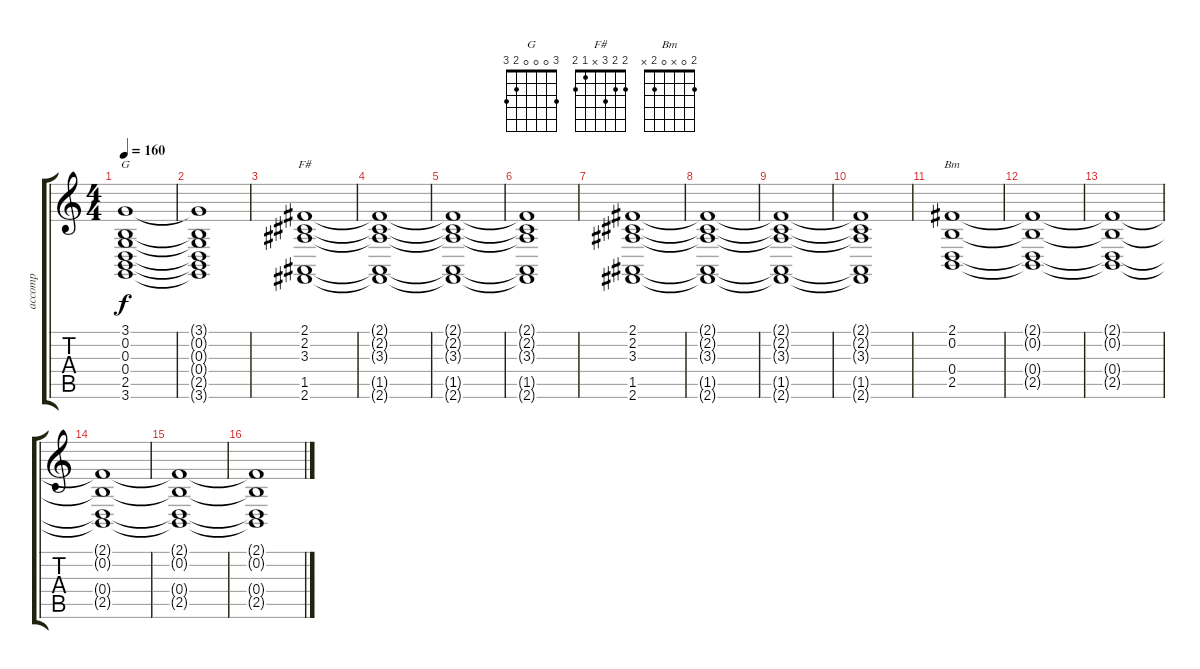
\track ("accomp" "accomp") {instrument stringensemble1}
\staff {score tabs}
\tuning (E4 B3 G3 D3 A2 E2) {hide}
\chord ("G" 3 0 0 0 2 3)
\chord ("F#" 2 2 3 x 1 2)
\chord ("Bm" 2 0 x 0 2 x)
\ts (4 4)
\tempo 160
\clef g2
\ks c
(3.1 0.2 0.3 0.4 2.5 3.6).1{ch "G" dy f} |
(3.1{t} 0.2{t} 0.3{t} 0.4{t} 2.5{t} 3.6{t}).1 |
(2.1 2.2 3.3 1.5 2.6).1{ch "F#"} |
(2.1{t} 2.2{t} 3.3{t} 1.5{t} 2.6{t}).1 |
(2.1{t} 2.2{t} 3.3{t} 1.5{t} 2.6{t}).1 |
(2.1{t} 2.2{t} 3.3{t} 1.5{t} 2.6{t}).1 |
(2.1 2.2 3.3 1.5 2.6).1 |
(2.1{t} 2.2{t} 3.3{t} 1.5{t} 2.6{t}).1 |
(2.1{t} 2.2{t} 3.3{t} 1.5{t} 2.6{t}).1 |
(2.1{t} 2.2{t} 3.3{t} 1.5{t} 2.6{t}).1 |
(2.1 0.2 0.4 2.5).1{ch "Bm"} |
(2.1{t} 0.2{t} 0.4{t} 2.5{t}).1 |
(2.1{t} 0.2{t} 0.4{t} 2.5{t}).1 |
(2.1{t} 0.2{t} 0.4{t} 2.5{t}).1 |
(2.1{t} 0.2{t} 0.4{t} 2.5{t}).1 |
(2.1{t} 0.2{t} 0.4{t} 2.5{t}).1
